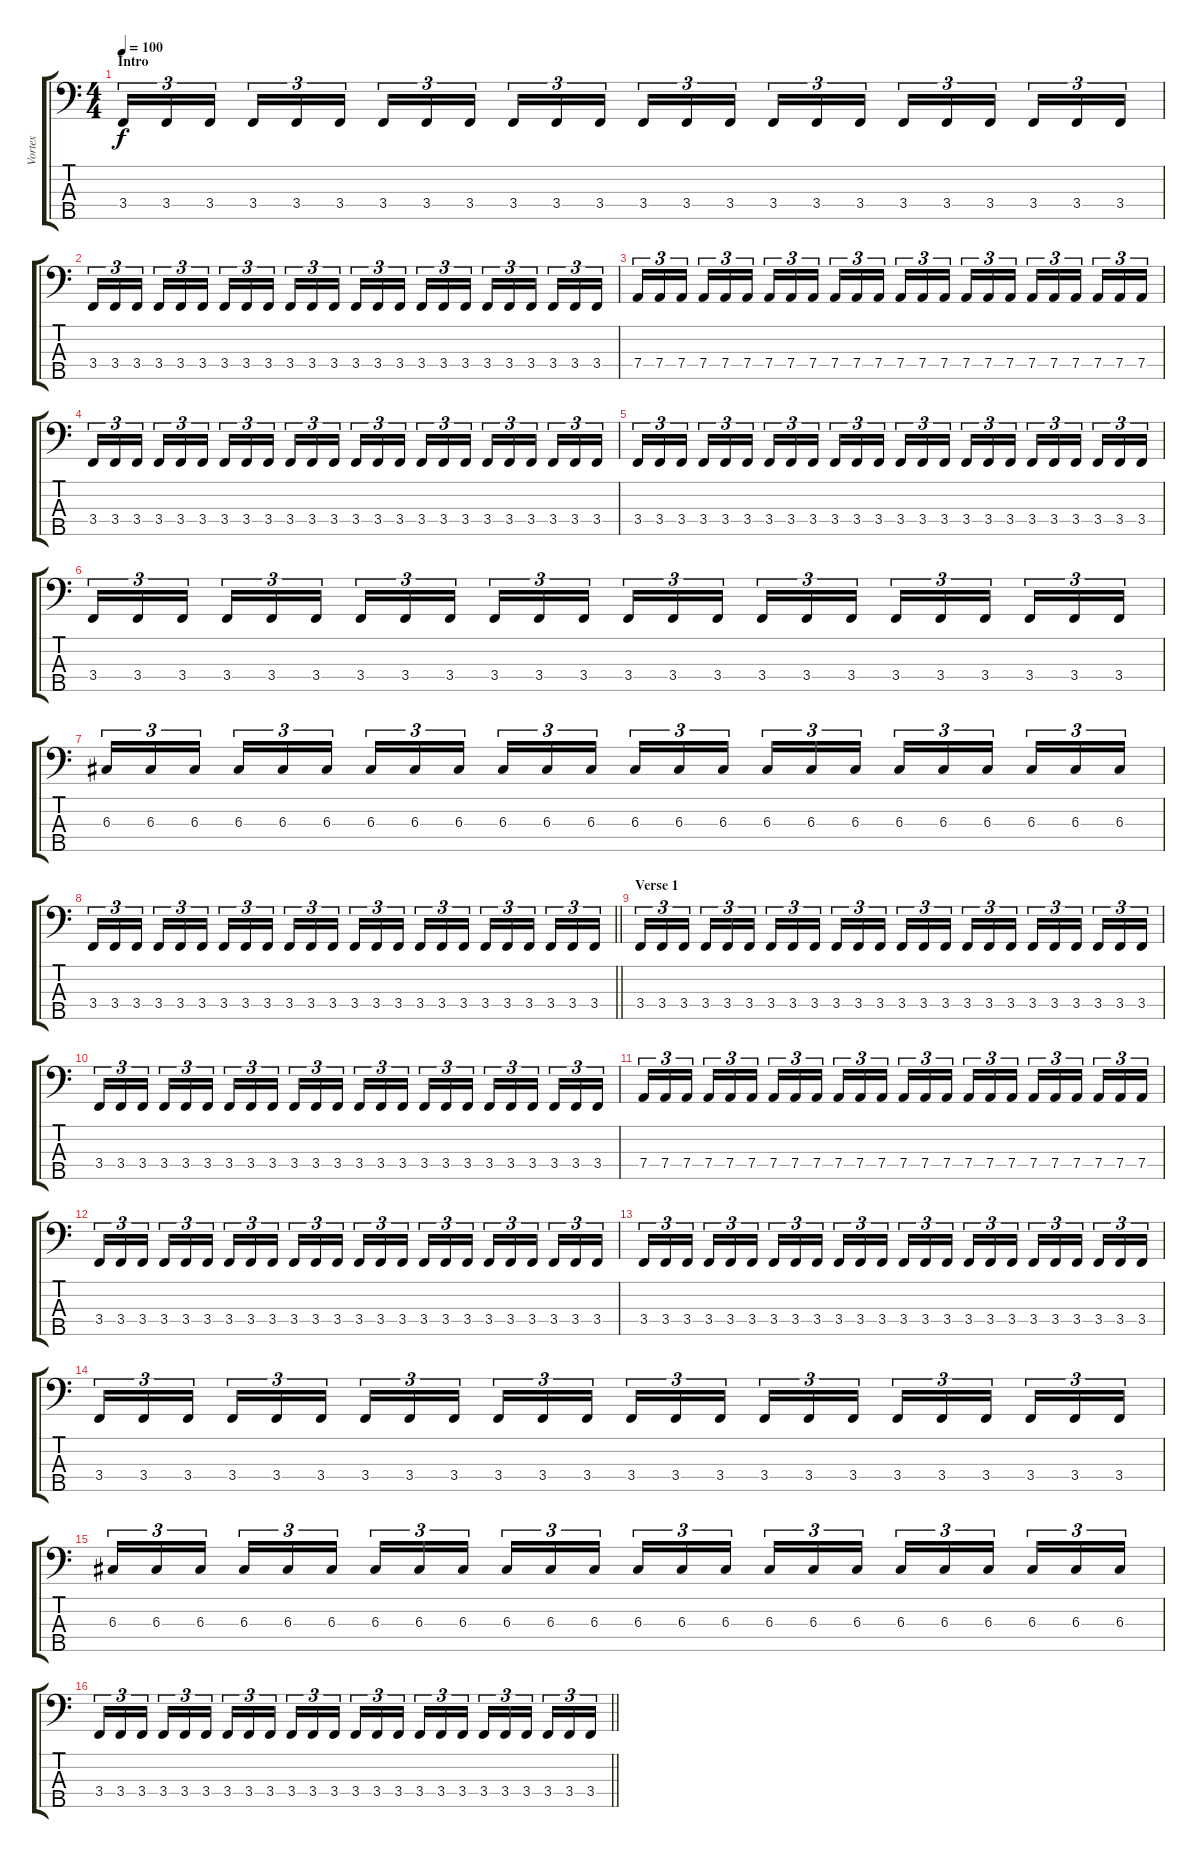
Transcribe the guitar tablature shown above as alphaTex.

\track ("Vortex" "Vortex") {instrument electricbassfinger}
\staff {score tabs}
\tuning (F2 C2 G1 D1 A0) {hide}
\ts (4 4)
\section ("" "Intro")
\tempo 100
\clef f4
\ks c
3.4.16{tu (3 2) dy f instrument electricbassfinger} 3.4.16{tu (3 2)} 3.4.16{tu (3 2) beam splitsecondary} 3.4.16{tu (3 2)} 3.4.16{tu (3 2)} 3.4.16{tu (3 2)} 3.4.16{tu (3 2)} 3.4.16{tu (3 2)} 3.4.16{tu (3 2) beam splitsecondary} 3.4.16{tu (3 2)} 3.4.16{tu (3 2)} 3.4.16{tu (3 2)} 3.4.16{tu (3 2)} 3.4.16{tu (3 2)} 3.4.16{tu (3 2) beam splitsecondary} 3.4.16{tu (3 2)} 3.4.16{tu (3 2)} 3.4.16{tu (3 2)} 3.4.16{tu (3 2)} 3.4.16{tu (3 2)} 3.4.16{tu (3 2) beam splitsecondary} 3.4.16{tu (3 2)} 3.4.16{tu (3 2)} 3.4.16{tu (3 2)} |
3.4.16{tu (3 2)} 3.4.16{tu (3 2)} 3.4.16{tu (3 2) beam splitsecondary} 3.4.16{tu (3 2)} 3.4.16{tu (3 2)} 3.4.16{tu (3 2)} 3.4.16{tu (3 2)} 3.4.16{tu (3 2)} 3.4.16{tu (3 2) beam splitsecondary} 3.4.16{tu (3 2)} 3.4.16{tu (3 2)} 3.4.16{tu (3 2)} 3.4.16{tu (3 2)} 3.4.16{tu (3 2)} 3.4.16{tu (3 2) beam splitsecondary} 3.4.16{tu (3 2)} 3.4.16{tu (3 2)} 3.4.16{tu (3 2)} 3.4.16{tu (3 2)} 3.4.16{tu (3 2)} 3.4.16{tu (3 2) beam splitsecondary} 3.4.16{tu (3 2)} 3.4.16{tu (3 2)} 3.4.16{tu (3 2)} |
7.4.16{tu (3 2)} 7.4.16{tu (3 2)} 7.4.16{tu (3 2) beam splitsecondary} 7.4.16{tu (3 2)} 7.4.16{tu (3 2)} 7.4.16{tu (3 2)} 7.4.16{tu (3 2)} 7.4.16{tu (3 2)} 7.4.16{tu (3 2) beam splitsecondary} 7.4.16{tu (3 2)} 7.4.16{tu (3 2)} 7.4.16{tu (3 2)} 7.4.16{tu (3 2)} 7.4.16{tu (3 2)} 7.4.16{tu (3 2) beam splitsecondary} 7.4.16{tu (3 2)} 7.4.16{tu (3 2)} 7.4.16{tu (3 2)} 7.4.16{tu (3 2)} 7.4.16{tu (3 2)} 7.4.16{tu (3 2) beam splitsecondary} 7.4.16{tu (3 2)} 7.4.16{tu (3 2)} 7.4.16{tu (3 2)} |
3.4.16{tu (3 2)} 3.4.16{tu (3 2)} 3.4.16{tu (3 2) beam splitsecondary} 3.4.16{tu (3 2)} 3.4.16{tu (3 2)} 3.4.16{tu (3 2)} 3.4.16{tu (3 2)} 3.4.16{tu (3 2)} 3.4.16{tu (3 2) beam splitsecondary} 3.4.16{tu (3 2)} 3.4.16{tu (3 2)} 3.4.16{tu (3 2)} 3.4.16{tu (3 2)} 3.4.16{tu (3 2)} 3.4.16{tu (3 2) beam splitsecondary} 3.4.16{tu (3 2)} 3.4.16{tu (3 2)} 3.4.16{tu (3 2)} 3.4.16{tu (3 2)} 3.4.16{tu (3 2)} 3.4.16{tu (3 2) beam splitsecondary} 3.4.16{tu (3 2)} 3.4.16{tu (3 2)} 3.4.16{tu (3 2)} |
3.4.16{tu (3 2)} 3.4.16{tu (3 2)} 3.4.16{tu (3 2) beam splitsecondary} 3.4.16{tu (3 2)} 3.4.16{tu (3 2)} 3.4.16{tu (3 2)} 3.4.16{tu (3 2)} 3.4.16{tu (3 2)} 3.4.16{tu (3 2) beam splitsecondary} 3.4.16{tu (3 2)} 3.4.16{tu (3 2)} 3.4.16{tu (3 2)} 3.4.16{tu (3 2)} 3.4.16{tu (3 2)} 3.4.16{tu (3 2) beam splitsecondary} 3.4.16{tu (3 2)} 3.4.16{tu (3 2)} 3.4.16{tu (3 2)} 3.4.16{tu (3 2)} 3.4.16{tu (3 2)} 3.4.16{tu (3 2) beam splitsecondary} 3.4.16{tu (3 2)} 3.4.16{tu (3 2)} 3.4.16{tu (3 2)} |
3.4.16{tu (3 2)} 3.4.16{tu (3 2)} 3.4.16{tu (3 2) beam splitsecondary} 3.4.16{tu (3 2)} 3.4.16{tu (3 2)} 3.4.16{tu (3 2)} 3.4.16{tu (3 2)} 3.4.16{tu (3 2)} 3.4.16{tu (3 2) beam splitsecondary} 3.4.16{tu (3 2)} 3.4.16{tu (3 2)} 3.4.16{tu (3 2)} 3.4.16{tu (3 2)} 3.4.16{tu (3 2)} 3.4.16{tu (3 2) beam splitsecondary} 3.4.16{tu (3 2)} 3.4.16{tu (3 2)} 3.4.16{tu (3 2)} 3.4.16{tu (3 2)} 3.4.16{tu (3 2)} 3.4.16{tu (3 2) beam splitsecondary} 3.4.16{tu (3 2)} 3.4.16{tu (3 2)} 3.4.16{tu (3 2)} |
6.3.16{tu (3 2)} 6.3.16{tu (3 2)} 6.3.16{tu (3 2) beam splitsecondary} 6.3.16{tu (3 2)} 6.3.16{tu (3 2)} 6.3.16{tu (3 2)} 6.3.16{tu (3 2)} 6.3.16{tu (3 2)} 6.3.16{tu (3 2) beam splitsecondary} 6.3.16{tu (3 2)} 6.3.16{tu (3 2)} 6.3.16{tu (3 2)} 6.3.16{tu (3 2)} 6.3.16{tu (3 2)} 6.3.16{tu (3 2) beam splitsecondary} 6.3.16{tu (3 2)} 6.3.16{tu (3 2)} 6.3.16{tu (3 2)} 6.3.16{tu (3 2)} 6.3.16{tu (3 2)} 6.3.16{tu (3 2) beam splitsecondary} 6.3.16{tu (3 2)} 6.3.16{tu (3 2)} 6.3.16{tu (3 2)} |
\barLineRight lightlight
3.4.16{tu (3 2)} 3.4.16{tu (3 2)} 3.4.16{tu (3 2) beam splitsecondary} 3.4.16{tu (3 2)} 3.4.16{tu (3 2)} 3.4.16{tu (3 2)} 3.4.16{tu (3 2)} 3.4.16{tu (3 2)} 3.4.16{tu (3 2) beam splitsecondary} 3.4.16{tu (3 2)} 3.4.16{tu (3 2)} 3.4.16{tu (3 2)} 3.4.16{tu (3 2)} 3.4.16{tu (3 2)} 3.4.16{tu (3 2) beam splitsecondary} 3.4.16{tu (3 2)} 3.4.16{tu (3 2)} 3.4.16{tu (3 2)} 3.4.16{tu (3 2)} 3.4.16{tu (3 2)} 3.4.16{tu (3 2) beam splitsecondary} 3.4.16{tu (3 2)} 3.4.16{tu (3 2)} 3.4.16{tu (3 2)} |
\section ("" "Verse 1")
3.4.16{tu (3 2)} 3.4.16{tu (3 2)} 3.4.16{tu (3 2) beam splitsecondary} 3.4.16{tu (3 2)} 3.4.16{tu (3 2)} 3.4.16{tu (3 2)} 3.4.16{tu (3 2)} 3.4.16{tu (3 2)} 3.4.16{tu (3 2) beam splitsecondary} 3.4.16{tu (3 2)} 3.4.16{tu (3 2)} 3.4.16{tu (3 2)} 3.4.16{tu (3 2)} 3.4.16{tu (3 2)} 3.4.16{tu (3 2) beam splitsecondary} 3.4.16{tu (3 2)} 3.4.16{tu (3 2)} 3.4.16{tu (3 2)} 3.4.16{tu (3 2)} 3.4.16{tu (3 2)} 3.4.16{tu (3 2) beam splitsecondary} 3.4.16{tu (3 2)} 3.4.16{tu (3 2)} 3.4.16{tu (3 2)} |
3.4.16{tu (3 2)} 3.4.16{tu (3 2)} 3.4.16{tu (3 2) beam splitsecondary} 3.4.16{tu (3 2)} 3.4.16{tu (3 2)} 3.4.16{tu (3 2)} 3.4.16{tu (3 2)} 3.4.16{tu (3 2)} 3.4.16{tu (3 2) beam splitsecondary} 3.4.16{tu (3 2)} 3.4.16{tu (3 2)} 3.4.16{tu (3 2)} 3.4.16{tu (3 2)} 3.4.16{tu (3 2)} 3.4.16{tu (3 2) beam splitsecondary} 3.4.16{tu (3 2)} 3.4.16{tu (3 2)} 3.4.16{tu (3 2)} 3.4.16{tu (3 2)} 3.4.16{tu (3 2)} 3.4.16{tu (3 2) beam splitsecondary} 3.4.16{tu (3 2)} 3.4.16{tu (3 2)} 3.4.16{tu (3 2)} |
7.4.16{tu (3 2)} 7.4.16{tu (3 2)} 7.4.16{tu (3 2) beam splitsecondary} 7.4.16{tu (3 2)} 7.4.16{tu (3 2)} 7.4.16{tu (3 2)} 7.4.16{tu (3 2)} 7.4.16{tu (3 2)} 7.4.16{tu (3 2) beam splitsecondary} 7.4.16{tu (3 2)} 7.4.16{tu (3 2)} 7.4.16{tu (3 2)} 7.4.16{tu (3 2)} 7.4.16{tu (3 2)} 7.4.16{tu (3 2) beam splitsecondary} 7.4.16{tu (3 2)} 7.4.16{tu (3 2)} 7.4.16{tu (3 2)} 7.4.16{tu (3 2)} 7.4.16{tu (3 2)} 7.4.16{tu (3 2) beam splitsecondary} 7.4.16{tu (3 2)} 7.4.16{tu (3 2)} 7.4.16{tu (3 2)} |
3.4.16{tu (3 2)} 3.4.16{tu (3 2)} 3.4.16{tu (3 2) beam splitsecondary} 3.4.16{tu (3 2)} 3.4.16{tu (3 2)} 3.4.16{tu (3 2)} 3.4.16{tu (3 2)} 3.4.16{tu (3 2)} 3.4.16{tu (3 2) beam splitsecondary} 3.4.16{tu (3 2)} 3.4.16{tu (3 2)} 3.4.16{tu (3 2)} 3.4.16{tu (3 2)} 3.4.16{tu (3 2)} 3.4.16{tu (3 2) beam splitsecondary} 3.4.16{tu (3 2)} 3.4.16{tu (3 2)} 3.4.16{tu (3 2)} 3.4.16{tu (3 2)} 3.4.16{tu (3 2)} 3.4.16{tu (3 2) beam splitsecondary} 3.4.16{tu (3 2)} 3.4.16{tu (3 2)} 3.4.16{tu (3 2)} |
3.4.16{tu (3 2)} 3.4.16{tu (3 2)} 3.4.16{tu (3 2) beam splitsecondary} 3.4.16{tu (3 2)} 3.4.16{tu (3 2)} 3.4.16{tu (3 2)} 3.4.16{tu (3 2)} 3.4.16{tu (3 2)} 3.4.16{tu (3 2) beam splitsecondary} 3.4.16{tu (3 2)} 3.4.16{tu (3 2)} 3.4.16{tu (3 2)} 3.4.16{tu (3 2)} 3.4.16{tu (3 2)} 3.4.16{tu (3 2) beam splitsecondary} 3.4.16{tu (3 2)} 3.4.16{tu (3 2)} 3.4.16{tu (3 2)} 3.4.16{tu (3 2)} 3.4.16{tu (3 2)} 3.4.16{tu (3 2) beam splitsecondary} 3.4.16{tu (3 2)} 3.4.16{tu (3 2)} 3.4.16{tu (3 2)} |
3.4.16{tu (3 2)} 3.4.16{tu (3 2)} 3.4.16{tu (3 2) beam splitsecondary} 3.4.16{tu (3 2)} 3.4.16{tu (3 2)} 3.4.16{tu (3 2)} 3.4.16{tu (3 2)} 3.4.16{tu (3 2)} 3.4.16{tu (3 2) beam splitsecondary} 3.4.16{tu (3 2)} 3.4.16{tu (3 2)} 3.4.16{tu (3 2)} 3.4.16{tu (3 2)} 3.4.16{tu (3 2)} 3.4.16{tu (3 2) beam splitsecondary} 3.4.16{tu (3 2)} 3.4.16{tu (3 2)} 3.4.16{tu (3 2)} 3.4.16{tu (3 2)} 3.4.16{tu (3 2)} 3.4.16{tu (3 2) beam splitsecondary} 3.4.16{tu (3 2)} 3.4.16{tu (3 2)} 3.4.16{tu (3 2)} |
6.3.16{tu (3 2)} 6.3.16{tu (3 2)} 6.3.16{tu (3 2) beam splitsecondary} 6.3.16{tu (3 2)} 6.3.16{tu (3 2)} 6.3.16{tu (3 2)} 6.3.16{tu (3 2)} 6.3.16{tu (3 2)} 6.3.16{tu (3 2) beam splitsecondary} 6.3.16{tu (3 2)} 6.3.16{tu (3 2)} 6.3.16{tu (3 2)} 6.3.16{tu (3 2)} 6.3.16{tu (3 2)} 6.3.16{tu (3 2) beam splitsecondary} 6.3.16{tu (3 2)} 6.3.16{tu (3 2)} 6.3.16{tu (3 2)} 6.3.16{tu (3 2)} 6.3.16{tu (3 2)} 6.3.16{tu (3 2) beam splitsecondary} 6.3.16{tu (3 2)} 6.3.16{tu (3 2)} 6.3.16{tu (3 2)} |
\barLineRight lightlight
3.4.16{tu (3 2)} 3.4.16{tu (3 2)} 3.4.16{tu (3 2) beam splitsecondary} 3.4.16{tu (3 2)} 3.4.16{tu (3 2)} 3.4.16{tu (3 2)} 3.4.16{tu (3 2)} 3.4.16{tu (3 2)} 3.4.16{tu (3 2) beam splitsecondary} 3.4.16{tu (3 2)} 3.4.16{tu (3 2)} 3.4.16{tu (3 2)} 3.4.16{tu (3 2)} 3.4.16{tu (3 2)} 3.4.16{tu (3 2) beam splitsecondary} 3.4.16{tu (3 2)} 3.4.16{tu (3 2)} 3.4.16{tu (3 2)} 3.4.16{tu (3 2)} 3.4.16{tu (3 2)} 3.4.16{tu (3 2) beam splitsecondary} 3.4.16{tu (3 2)} 3.4.16{tu (3 2)} 3.4.16{tu (3 2)}
